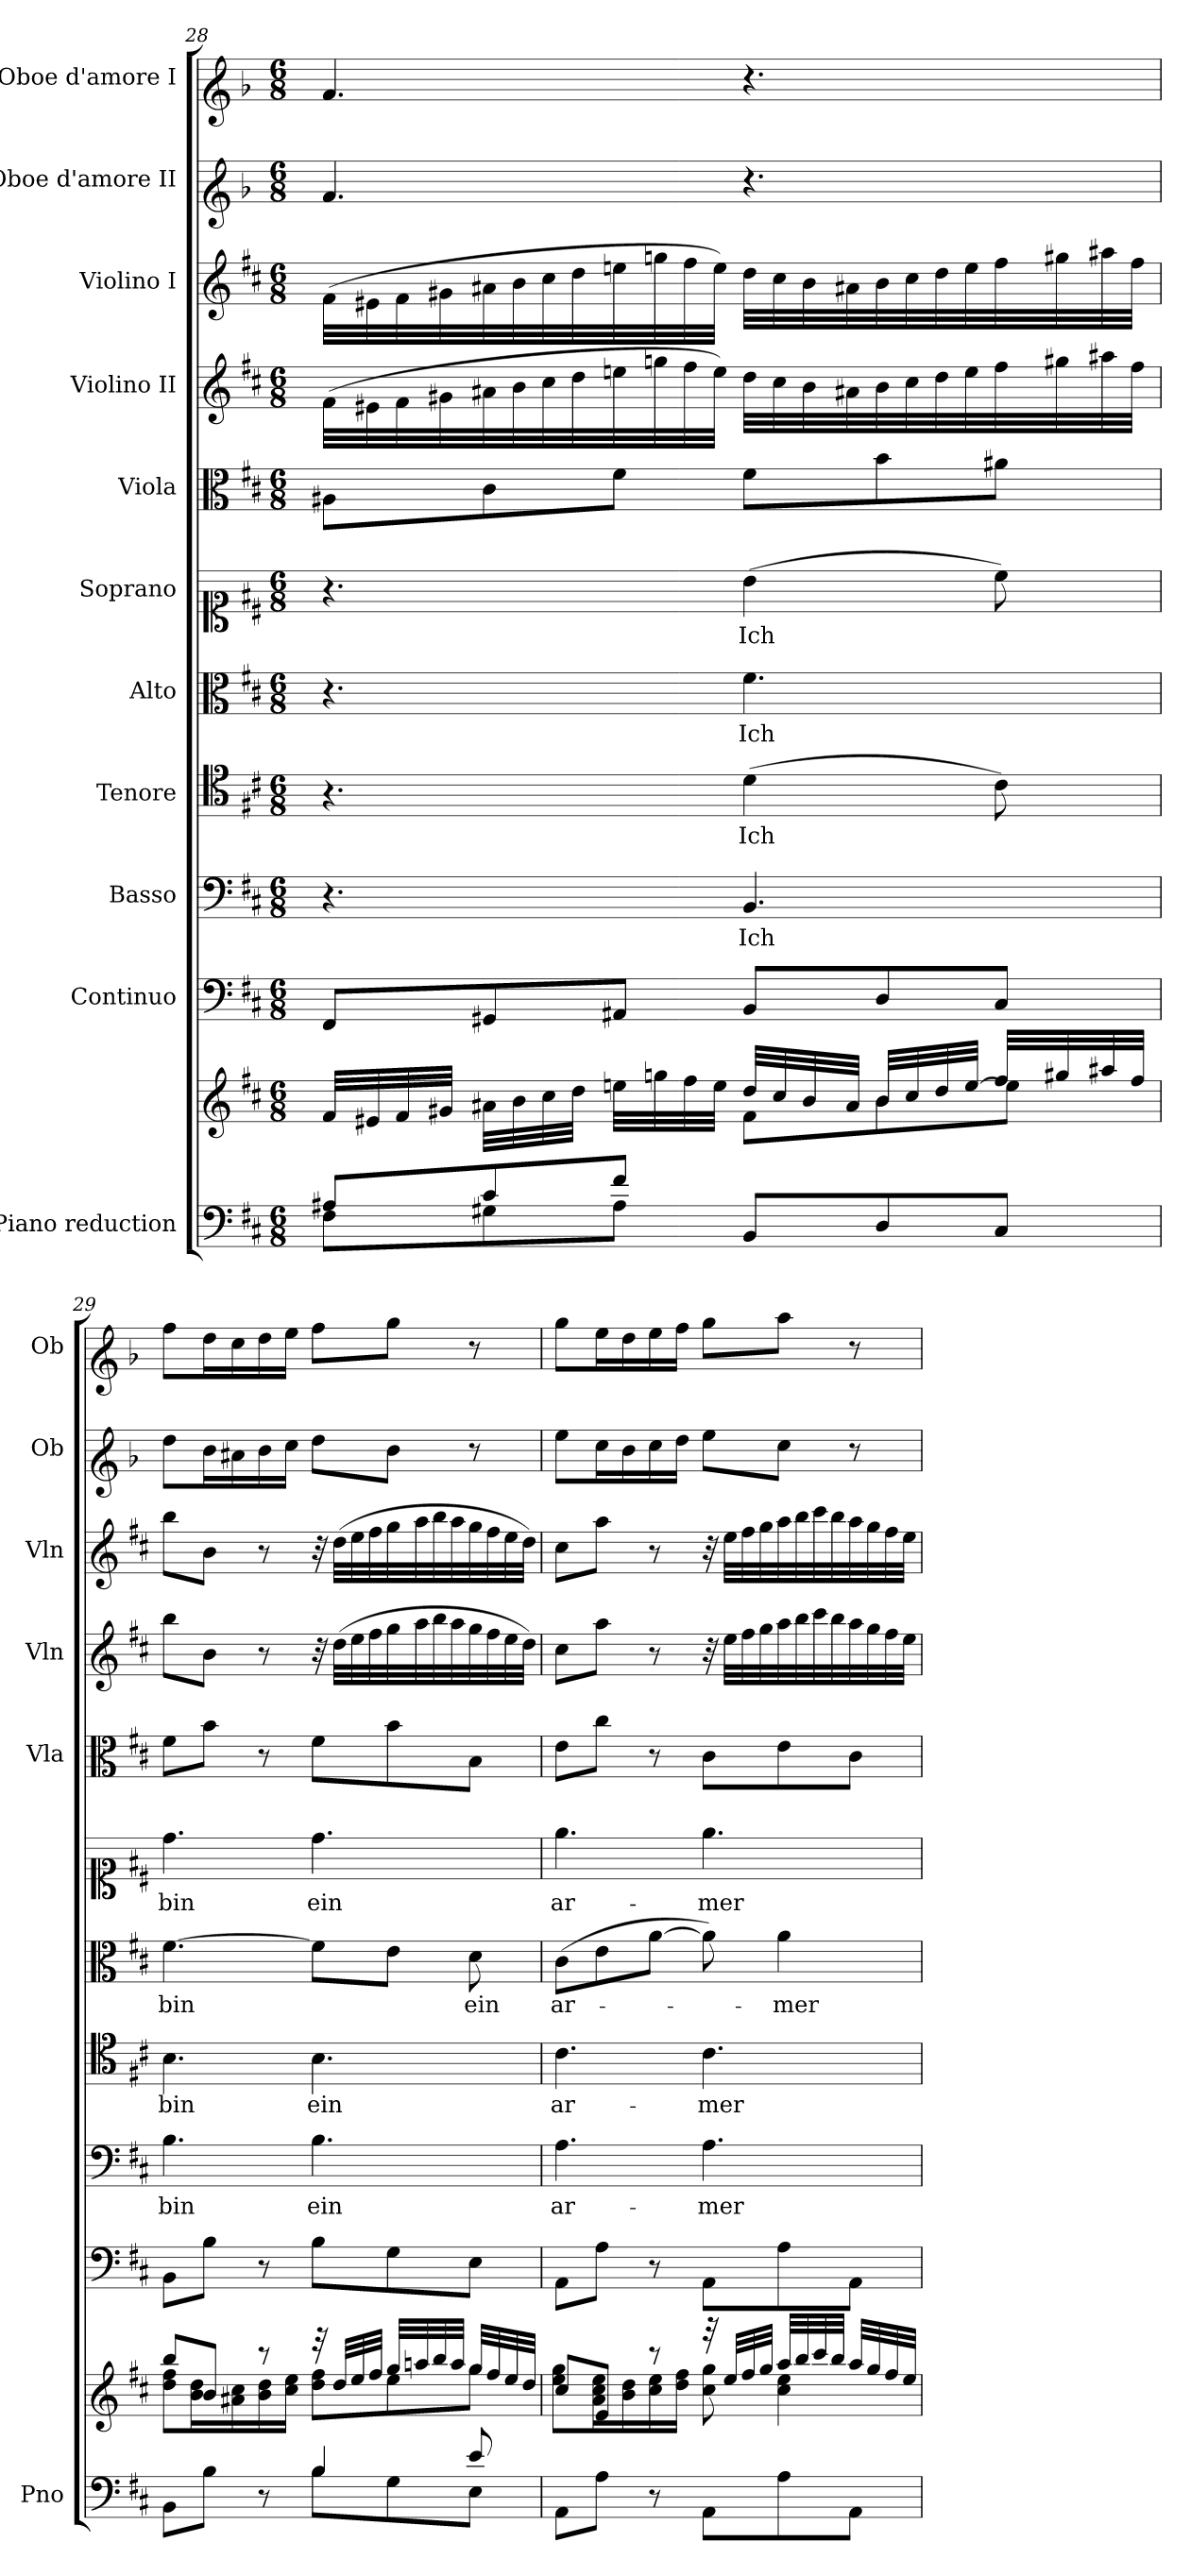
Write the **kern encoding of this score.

**kern	**kern	**kern	**kern	**text	**kern	**text	**kern	**text	**kern	**text	**kern	**kern	**kern	**kern	**kern
*part11	*part11	*part10	*part9	*part9	*part8	*part8	*part7	*part7	*part6	*part6	*part5	*part4	*part3	*part2	*part1
*staff12	*staff11	*staff10	*staff9	*staff9	*staff8	*staff8	*staff7	*staff7	*staff6	*staff6	*staff5	*staff4	*staff3	*staff2	*staff1
*I"Piano reduction	*	*I"Continuo	*I"Basso	*	*I"Tenore	*	*I"Alto	*	*I"Soprano	*	*I"Viola	*I"Violino II	*I"Violino I	*I"Oboe d'amore II	*I"Oboe d'amore I
*I'Pno	*	*	*	*	*	*	*	*	*	*	*I'Vla	*I'Vln	*I'Vln	*I'Ob	*I'Ob
!!LO:PB:g=z
*clefF4	*clefG2	*clefF4	*clefF4	*	*clefC4	*	*clefC3	*	*clefC1	*	*clefC3	*clefG2	*clefG2	*clefG1	*clefG1
*	*	*	*	*	*	*	*	*	*	*	*	*	*	*ITrd2c3	*ITrd2c3
*k[f#c#]	*k[f#c#]	*k[f#c#]	*k[f#c#]	*	*k[f#c#]	*	*k[f#c#]	*	*k[f#c#]	*	*k[f#c#]	*k[f#c#]	*k[f#c#]	*k[f#c#]	*k[f#c#]
*M6/8	*M6/8	*M6/8	*M6/8	*	*M6/8	*	*M6/8	*	*M6/8	*	*M6/8	*M6/8	*M6/8	*M6/8	*M6/8
=28	=28	=28	=28	=28	=28	=28	=28	=28	=28	=28	=28	=28	=28	=28	=28
*^	*^	*	*	*	*	*	*	*	*	*	*	*	*	*	*
8A#X/L	8F#\L	32f#/LLL	4.ryy	8FF#/L	4.r	.	4.r	.	4.r	.	4.r	.	8A#X\L	(32f#\LLL	(32f#\LLL	4.f#/	4.f#/
.	.	32e#X/	.	.	.	.	.	.	.	.	.	.	.	32e#X\	32e#X\	.	.
.	.	32f#/	.	.	.	.	.	.	.	.	.	.	.	32f#\	32f#\	.	.
.	.	32g#X/JJJ	.	.	.	.	.	.	.	.	.	.	.	32g#X\	32g#X\	.	.
8c#/	8G#i\	32a#X\LLL	.	8GG#X/	.	.	.	.	.	.	.	.	8c#\	32a#X\	32a#X\	.	.
.	.	32b\	.	.	.	.	.	.	.	.	.	.	.	32b\	32b\	.	.
.	.	32cc#\	.	.	.	.	.	.	.	.	.	.	.	32cc#\	32cc#\	.	.
.	.	32dd\JJJ	.	.	.	.	.	.	.	.	.	.	.	32dd\	32dd\	.	.
8f#/J	8A#\J	32een\LLL	.	8AA#X/J	.	.	.	.	.	.	.	.	8f#\J	32een\	32een\	.	.
.	.	32ggn\	.	.	.	.	.	.	.	.	.	.	.	32ggn\	32ggn\	.	.
.	.	32ff#\	.	.	.	.	.	.	.	.	.	.	.	32ff#\	32ff#\	.	.
.	.	32ee\JJJ	.	.	.	.	.	.	.	.	.	.	.	32ee\JJJ)	32ee\JJJ)	.	.
!	!	!	!	!	!	!LO:LY:b	!	!LO:LY:b	!	!LO:LY:b	!	!LO:LY:b	!	!	!	!	!
8BB/L	4.ryy	32dd/LLL	8f#\L	8BB/L	4.BB/	Ich	(4d\	Ich	4.f#\	Ich	(4b\	Ich	8f#\L	32dd\LLL	32dd\LLL	4.r	4.r
.	.	32cc#/	.	.	.	.	.	.	.	.	.	.	.	32cc#\	32cc#\	.	.
.	.	32b/	.	.	.	.	.	.	.	.	.	.	.	32b\	32b\	.	.
.	.	32a#/JJJ	.	.	.	.	.	.	.	.	.	.	.	32a#X\	32a#X\	.	.
8D/	.	32b/LLL	8b\	8D/	.	.	.	.	.	.	.	.	8b\	32b\	32b\	.	.
.	.	32cc#/	.	.	.	.	.	.	.	.	.	.	.	32cc#\	32cc#\	.	.
.	.	32dd/	.	.	.	.	.	.	.	.	.	.	.	32dd\	32dd\	.	.
.	.	[<32ee/JJJ	.	.	.	.	.	.	.	.	.	.	.	32ee\	32ee\	.	.
8C#/J	.	32ff#/LLL	8ee\J]	8C#/J	.	.	8c#\)	.	.	.	8cc#\)	.	8a#X\J	32ff#\	32ff#\	.	.
.	.	32gg#i/	.	.	.	.	.	.	.	.	.	.	.	32gg#X\	32gg#X\	.	.
.	.	32aa#X/	.	.	.	.	.	.	.	.	.	.	.	32aa#X\	32aa#X\	.	.
.	.	32ff#/JJJ	.	.	.	.	.	.	.	.	.	.	.	32ff#\JJJ	32ff#\JJJ	.	.
=29	=29	=29	=29	=29	=29	=29	=29	=29	=29	=29	=29	=29	=29	=29	=29	=29	=29
!	!	!	!	!	!	!LO:LY:b	!	!LO:LY:b	!	!LO:LY:b	!	!LO:LY:b	!	!	!	!	!
8BB\L	4.ryy	8bb/L	8dd\ 8ff#\L	8BB\L	4.B\	bin	4.B\	bin	[4.f#\	bin	4.dd\	bin	8f#\L	8bb\L	8bb\L	8dd\L	8ff#\L
8B\J	.	8b/J	16b\ 16dd\L	8B\J	.	.	.	.	.	.	.	.	8b\J	8b\J	8b\J	16b\L	16dd\L
.	.	.	16a#X\ 16cc#\	.	.	.	.	.	.	.	.	.	.	.	.	16a#X\	16cc#\
8r	.	8r	16b\ 16dd\	8r	.	.	.	.	.	.	.	.	8r	8r	8r	16b\	16dd\
.	.	.	16cc#\ 16ee\JJ	.	.	.	.	.	.	.	.	.	.	.	.	16cc#\JJ	16ee\JJ
!	!	!	!	!	!	!LO:LY:b	!	!LO:LY:b	!	!	!	!LO:LY:b	!	!	!	!	!
4B/	8B\L	32r	8dd\ 8ff#\L	8B\L	4.B\	ein	4.B\	ein	8f#\L]	.	4.dd\	ein	8f#\L	32r	32r	8dd\L	8ff#\L
.	.	32dd/LLL	.	.	.	.	.	.	.	.	.	.	.	(32dd\LLL	(32dd\LLL	.	.
.	.	32ee/	.	.	.	.	.	.	.	.	.	.	.	32ee\	32ee\	.	.
.	.	32ff#/JJJ	.	.	.	.	.	.	.	.	.	.	.	32ff#\	32ff#\	.	.
.	8G\	32gg/LLL	8ee\	8G\	.	.	.	.	8e\J	.	.	.	8b\	32gg\	32gg\	8b\J	8gg\J
.	.	32aan/	.	.	.	.	.	.	.	.	.	.	.	32aa\	32aa\	.	.
.	.	32bb/	.	.	.	.	.	.	.	.	.	.	.	32bb\	32bb\	.	.
.	.	32aa/JJJ	.	.	.	.	.	.	.	.	.	.	.	32aa\	32aa\	.	.
!	!	!	!	!	!	!	!	!	!	!LO:LY:b	!	!	!	!	!	!	!
8e/	8E\J	32gg/LLL	8gg\J	8E\J	.	.	.	.	8d\	ein	.	.	8B\J	32gg\	32gg\	8r	8r
.	.	32ff#/	.	.	.	.	.	.	.	.	.	.	.	32ff#\	32ff#\	.	.
.	.	32ee/	.	.	.	.	.	.	.	.	.	.	.	32ee\	32ee\	.	.
.	.	32dd/JJJ	.	.	.	.	.	.	.	.	.	.	.	32dd\JJJ)	32dd\JJJ)	.	.
*v	*v	*	*	*	*	*	*	*	*	*	*	*	*	*	*	*	*
=30	=30	=30	=30	=30	=30	=30	=30	=30	=30	=30	=30	=30	=30	=30	=30	=30
!	!	!	!	!	!LO:LY:b	!	!LO:LY:b	!	!LO:LY:b	!	!LO:LY:b	!	!	!	!	!
8AA\L	8cc#/L	8ee\ 8gg\L	8AA\L	4.A\	ar-	4.c#\	ar-	(8c#\L	ar-	4.ee\	ar-	8e\L	8cc#\L	8cc#\L	8ee\L	8gg\L
8A\J	8e/J	16a\ 16cc#\ 16ee\L	8A\J	.	.	.	.	8e\	.	.	.	8cc#\J	8aa\J	8aa\J	16cc#\L	16ee\L
.	.	16b\ 16dd\	.	.	.	.	.	.	.	.	.	.	.	.	16b\	16dd\
8r	8r	16cc#\ 16ee\	8r	.	.	.	.	[8a\J	.	.	.	8r	8r	8r	16cc#\	16ee\
.	.	16dd\ 16ff#\JJ	.	.	.	.	.	.	.	.	.	.	.	.	16dd\JJ	16ff#\JJ
!	!	!	!	!	!LO:LY:b	!	!LO:LY:b	!	!	!	!LO:LY:b	!	!	!	!	!
8AA\L	32r	8cc#\ 8gg\	8AA\L	4.A\	-mer	4.c#\	-mer	8a\])	.	4.ee\	-mer	8c#\L	32r	32r	8ee\L	8gg\L
.	32ee/LLL	.	.	.	.	.	.	.	.	.	.	.	32ee\LLL	32ee\LLL	.	.
.	32ff#/	.	.	.	.	.	.	.	.	.	.	.	32ff#\	32ff#\	.	.
.	32gg/JJJ	.	.	.	.	.	.	.	.	.	.	.	32gg\	32gg\	.	.
!	!	!	!	!	!	!	!	!	!LO:LY:b	!	!	!	!	!	!	!
8A\	32aa/LLL	4cc#\ 4ee\	8A\	.	.	.	.	4a\	-mer	.	.	8e\	32aa\	32aa\	8cc#\J	8aa\J
.	32bb/	.	.	.	.	.	.	.	.	.	.	.	32bb\	32bb\	.	.
.	32ccc#/	.	.	.	.	.	.	.	.	.	.	.	32ccc#\	32ccc#\	.	.
.	32bb/JJJ	.	.	.	.	.	.	.	.	.	.	.	32bb\	32bb\	.	.
8AA\J	32aa/LLL	.	8AA\J	.	.	.	.	.	.	.	.	8c#\J	32aa\	32aa\	8r	8r
.	32gg/	.	.	.	.	.	.	.	.	.	.	.	32gg\	32gg\	.	.
.	32ff#/	.	.	.	.	.	.	.	.	.	.	.	32ff#\	32ff#\	.	.
.	32ee/JJJ	.	.	.	.	.	.	.	.	.	.	.	32ee\JJJ	32ee\JJJ	.	.
*	*v	*v	*	*	*	*	*	*	*	*	*	*	*	*	*	*
=	=	=	=	=	=	=	=	=	=	=	=	=	=	=	=
*-	*-	*-	*-	*-	*-	*-	*-	*-	*-	*-	*-	*-	*-	*-	*-
